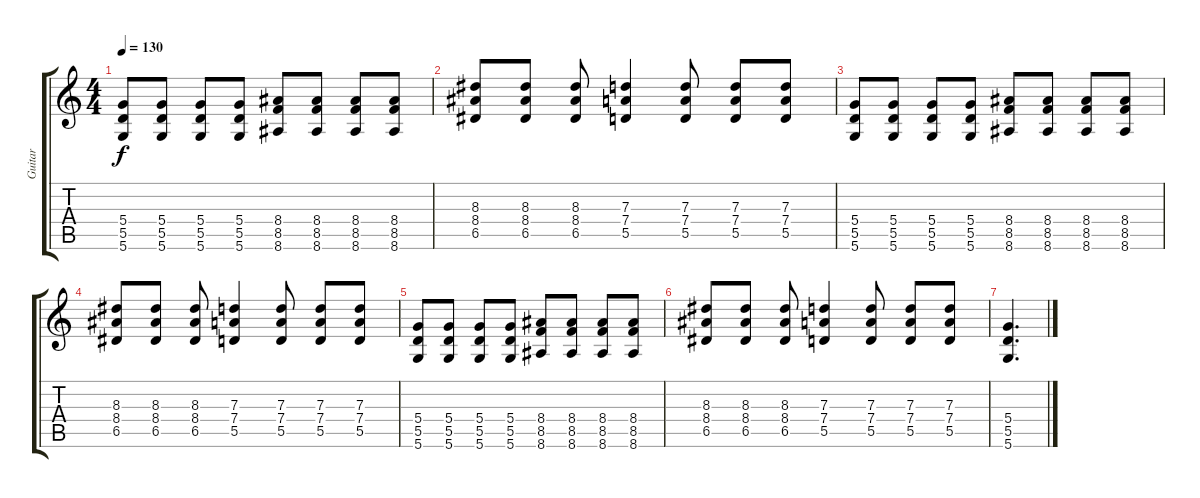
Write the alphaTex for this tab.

\track ("Guitar" "Guitar") {instrument distortionguitar}
\staff {score tabs}
\tuning (E4 B3 G3 D3 A2 D2) {hide}
\ts (4 4)
\tempo 130
\clef g2
\ks c
(5.4 5.5 5.6).8{dy f} (5.4 5.5 5.6).8 (5.4 5.5 5.6).8 (5.4 5.5 5.6).8 (8.4 8.5 8.6).8 (8.4 8.5 8.6).8 (8.4 8.5 8.6).8 (8.4 8.5 8.6).8 |
(8.3 8.4 6.5).8 (8.3 8.4 6.5).8 (8.3 8.4 6.5).8 (7.3 7.4 5.5).4 (7.3 7.4 5.5).8 (7.3 7.4 5.5).8 (7.3 7.4 5.5).8 |
(5.4 5.5 5.6).8 (5.4 5.5 5.6).8 (5.4 5.5 5.6).8 (5.4 5.5 5.6).8 (8.4 8.5 8.6).8 (8.4 8.5 8.6).8 (8.4 8.5 8.6).8 (8.4 8.5 8.6).8 |
(8.3 8.4 6.5).8 (8.3 8.4 6.5).8 (8.3 8.4 6.5).8 (7.3 7.4 5.5).4 (7.3 7.4 5.5).8 (7.3 7.4 5.5).8 (7.3 7.4 5.5).8 |
(5.4 5.5 5.6).8 (5.4 5.5 5.6).8 (5.4 5.5 5.6).8 (5.4 5.5 5.6).8 (8.4 8.5 8.6).8 (8.4 8.5 8.6).8 (8.4 8.5 8.6).8 (8.4 8.5 8.6).8 |
(8.3 8.4 6.5).8 (8.3 8.4 6.5).8 (8.3 8.4 6.5).8 (7.3 7.4 5.5).4 (7.3 7.4 5.5).8 (7.3 7.4 5.5).8 (7.3 7.4 5.5).8 |
(5.4 5.5 5.6).4{d}
